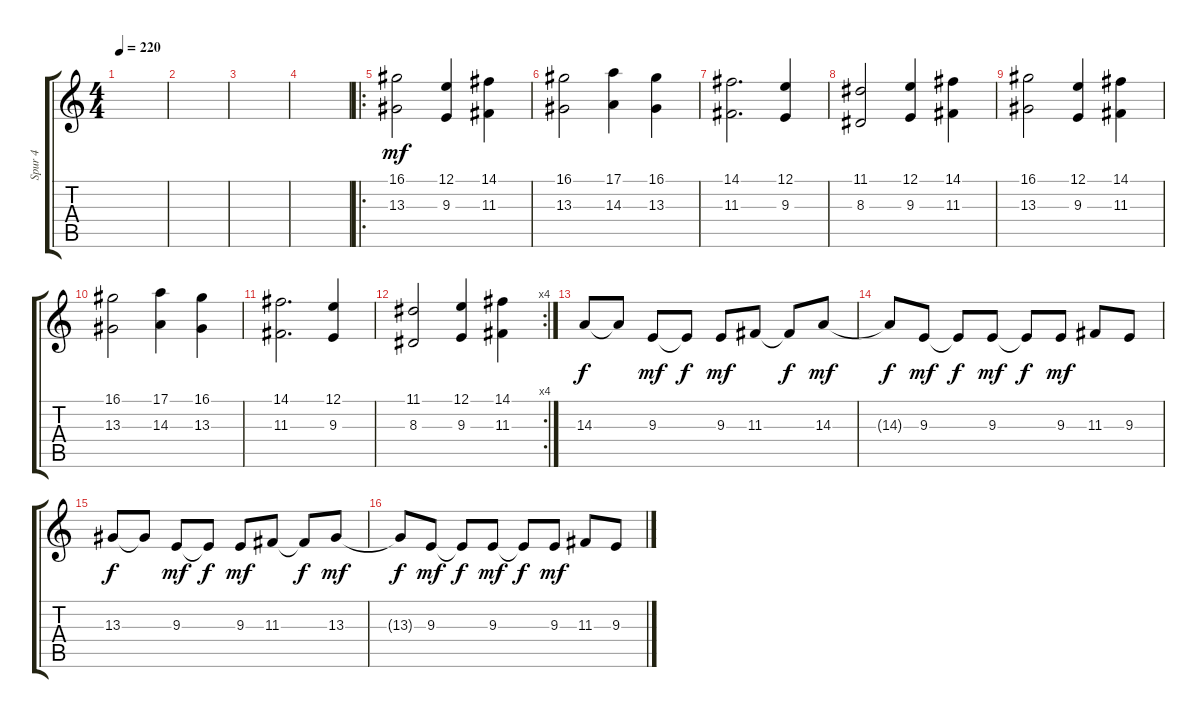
\track ("Spur 4" "Spur 4") {instrument lead1square}
\staff {score tabs}
\tuning (E4 B3 G3 D3 A2 D2) {hide}
\ts (4 4)
\tempo 220
\clef g2
\ks c
|
|
|
|
\ro
(16.1 13.3).2{dy mf} (12.1 9.3).4 (14.1 11.3).4 |
(16.1 13.3).2 (17.1 14.3).4 (16.1 13.3).4 |
(14.1 11.3).2{d} (12.1 9.3).4 |
(11.1 8.3).2 (12.1 9.3).4 (14.1 11.3).4 |
(16.1 13.3).2 (12.1 9.3).4 (14.1 11.3).4 |
(16.1 13.3).2 (17.1 14.3).4 (16.1 13.3).4 |
(14.1 11.3).2{d} (12.1 9.3).4 |
\rc 4
(11.1 8.3).2 (12.1 9.3).4 (14.1 11.3).4 |
14.3.8{dy f volume 14 instrument lead1square} 14.3{t}.8 9.3.8{dy mf} 9.3{t}.8{dy f} 9.3.8{dy mf} 11.3.8 11.3{t}.8{dy f} 14.3.8{dy mf} |
14.3{t}.8{dy f} 9.3.8{dy mf} 9.3{t}.8{dy f} 9.3.8{dy mf} 9.3{t}.8{dy f} 9.3.8{dy mf} 11.3.8 9.3.8 |
13.3.8{dy f} 13.3{t}.8 9.3.8{dy mf} 9.3{t}.8{dy f} 9.3.8{dy mf} 11.3.8 11.3{t}.8{dy f} 13.3.8{dy mf} |
13.3{t}.8{dy f} 9.3.8{dy mf} 9.3{t}.8{dy f} 9.3.8{dy mf} 9.3{t}.8{dy f} 9.3.8{dy mf} 11.3.8 9.3.8
